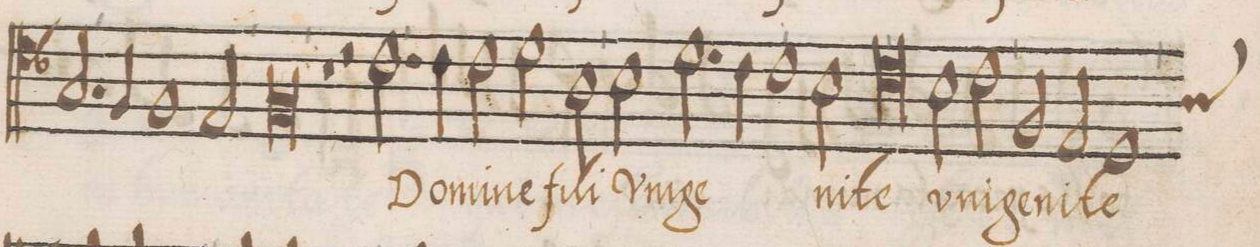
**kern	**text
*I"ALTVS	*
*clefC4	*
*k[b-]	*
*met()	*
*M2/1	*
2.G/	.
=34-	=34-
4F/	.
1F	.
2E/	.
=35-	=35-
0F	.
=36-	=36-
1r	.
2r	.
2.c\	Do-
=37-	=37-
4c\	-mi-
2c\	-ne
2d\	fi-
2A\	-li
=38-	=38-
2B-\	V-
2.d\	-ni-
4c\	-ge-
1c\	.
=39-	=39-
2B-\	-ni-
0c	-te
=40-	=40-
2B-\	v-
2c\	-ni-
=41-	=41-
2F/	-ge-
2E/	-ni-
*custos:A	*
1D	-te
=42-	=42-
*-	*-
